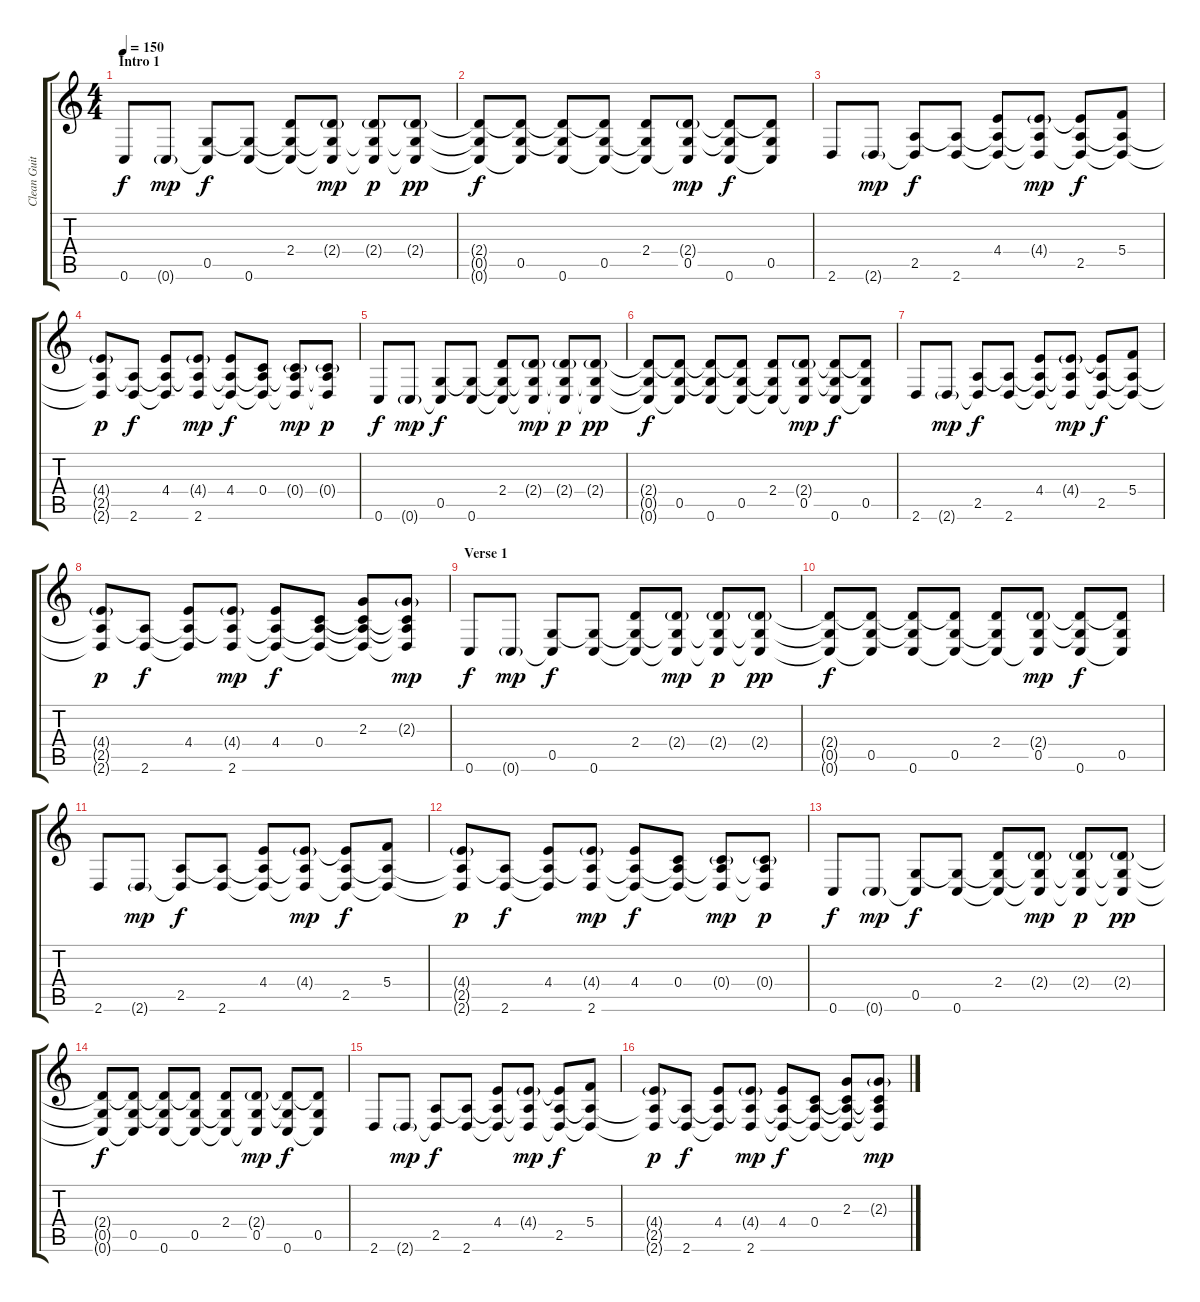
\track ("Clean Guitar 1" "Clean Guit") {instrument electricguitarclean}
\staff {score tabs}
\tuning (D4 A3 F3 C3 G2 C2) {hide}
\ts (4 4)
\section ("" "Intro 1")
\tempo 150
\clef g2
\ks c
0.6.8{dy f instrument electricguitarclean} 0.6{g}.8{dy mp} (0.5 0.6{t}).8{dy f} (0.5{t} 0.6).8 (2.4 0.5{t} 0.6{t}).8 (2.4{g} 0.5{t} 0.6{t}).8{dy mp} (2.4{g} 0.5{t} 0.6{t}).8{dy p} (2.4{g} 0.5{t} 0.6{t}).8{dy pp} |
(2.4{t} 0.5{t} 0.6{t}).8{dy f} (2.4{t} 0.5 0.6{t}).8 (2.4{t} 0.5{t} 0.6).8 (2.4{t} 0.5 0.6{t}).8 (2.4 0.5{t} 0.6{t}).8 (2.4{g} 0.5 0.6{t}).8{dy mp} (2.4{t} 0.5{t} 0.6).8{dy f} (2.4{t} 0.5 0.6{t}).8 |
2.6.8 2.6{g}.8{dy mp} (2.5 2.6{t}).8{dy f} (2.5{t} 2.6).8 (4.4 2.5{t} 2.6{t}).8 (4.4{g} 2.5{t} 2.6{t}).8{dy mp} (4.4{t} 2.5 2.6{t}).8{dy f} (5.4 2.5{t} 2.6{t}).8 |
(4.4{g} 2.5{t} 2.6{t}).8{dy p} (2.5{t} 2.6).8{dy f} (4.4 2.5{t} 2.6{t}).8 (4.4{g} 2.5{t} 2.6).8{dy mp} (4.4 2.5{t} 2.6{t}).8{dy f} (0.4 2.5{t} 2.6{t}).8 (0.4{g} 2.5{t} 2.6{t}).8{dy mp} (0.4{g} 2.5{t} 2.6{t}).8{dy p} |
0.6.8{dy f} 0.6{g}.8{dy mp} (0.5 0.6{t}).8{dy f} (0.5{t} 0.6).8 (2.4 0.5{t} 0.6{t}).8 (2.4{g} 0.5{t} 0.6{t}).8{dy mp} (2.4{g} 0.5{t} 0.6{t}).8{dy p} (2.4{g} 0.5{t} 0.6{t}).8{dy pp} |
(2.4{t} 0.5{t} 0.6{t}).8{dy f} (2.4{t} 0.5 0.6{t}).8 (2.4{t} 0.5{t} 0.6).8 (2.4{t} 0.5 0.6{t}).8 (2.4 0.5{t} 0.6{t}).8 (2.4{g} 0.5 0.6{t}).8{dy mp} (2.4{t} 0.5{t} 0.6).8{dy f} (2.4{t} 0.5 0.6{t}).8 |
2.6.8 2.6{g}.8{dy mp} (2.5 2.6{t}).8{dy f} (2.5{t} 2.6).8 (4.4 2.5{t} 2.6{t}).8 (4.4{g} 2.5{t} 2.6{t}).8{dy mp} (4.4{t} 2.5 2.6{t}).8{dy f} (5.4 2.5{t} 2.6{t}).8 |
(4.4{g} 2.5{t} 2.6{t}).8{dy p} (2.5{t} 2.6).8{dy f} (4.4 2.5{t} 2.6{t}).8 (4.4{g} 2.5{t} 2.6).8{dy mp} (4.4 2.5{t} 2.6{t}).8{dy f} (0.4 2.5{t} 2.6{t}).8 (2.3 0.4{t} 2.5{t} 2.6{t}).8 (2.3{g} 0.4{t} 2.5{t} 2.6{t}).8{dy mp} |
\section ("" "Verse 1")
0.6.8{dy f} 0.6{g}.8{dy mp} (0.5 0.6{t}).8{dy f} (0.5{t} 0.6).8 (2.4 0.5{t} 0.6{t}).8 (2.4{g} 0.5{t} 0.6{t}).8{dy mp} (2.4{g} 0.5{t} 0.6{t}).8{dy p} (2.4{g} 0.5{t} 0.6{t}).8{dy pp} |
(2.4{t} 0.5{t} 0.6{t}).8{dy f} (2.4{t} 0.5 0.6{t}).8 (2.4{t} 0.5{t} 0.6).8 (2.4{t} 0.5 0.6{t}).8 (2.4 0.5{t} 0.6{t}).8 (2.4{g} 0.5 0.6{t}).8{dy mp} (2.4{t} 0.5{t} 0.6).8{dy f} (2.4{t} 0.5 0.6{t}).8 |
2.6.8 2.6{g}.8{dy mp} (2.5 2.6{t}).8{dy f} (2.5{t} 2.6).8 (4.4 2.5{t} 2.6{t}).8 (4.4{g} 2.5{t} 2.6{t}).8{dy mp} (4.4{t} 2.5 2.6{t}).8{dy f} (5.4 2.5{t} 2.6{t}).8 |
(4.4{g} 2.5{t} 2.6{t}).8{dy p} (2.5{t} 2.6).8{dy f} (4.4 2.5{t} 2.6{t}).8 (4.4{g} 2.5{t} 2.6).8{dy mp} (4.4 2.5{t} 2.6{t}).8{dy f} (0.4 2.5{t} 2.6{t}).8 (0.4{g} 2.5{t} 2.6{t}).8{dy mp} (0.4{g} 2.5{t} 2.6{t}).8{dy p} |
0.6.8{dy f} 0.6{g}.8{dy mp} (0.5 0.6{t}).8{dy f} (0.5{t} 0.6).8 (2.4 0.5{t} 0.6{t}).8 (2.4{g} 0.5{t} 0.6{t}).8{dy mp} (2.4{g} 0.5{t} 0.6{t}).8{dy p} (2.4{g} 0.5{t} 0.6{t}).8{dy pp} |
(2.4{t} 0.5{t} 0.6{t}).8{dy f} (2.4{t} 0.5 0.6{t}).8 (2.4{t} 0.5{t} 0.6).8 (2.4{t} 0.5 0.6{t}).8 (2.4 0.5{t} 0.6{t}).8 (2.4{g} 0.5 0.6{t}).8{dy mp} (2.4{t} 0.5{t} 0.6).8{dy f} (2.4{t} 0.5 0.6{t}).8 |
2.6.8 2.6{g}.8{dy mp} (2.5 2.6{t}).8{dy f} (2.5{t} 2.6).8 (4.4 2.5{t} 2.6{t}).8 (4.4{g} 2.5{t} 2.6{t}).8{dy mp} (4.4{t} 2.5 2.6{t}).8{dy f} (5.4 2.5{t} 2.6{t}).8 |
(4.4{g} 2.5{t} 2.6{t}).8{dy p} (2.5{t} 2.6).8{dy f} (4.4 2.5{t} 2.6{t}).8 (4.4{g} 2.5{t} 2.6).8{dy mp} (4.4 2.5{t} 2.6{t}).8{dy f} (0.4 2.5{t} 2.6{t}).8 (2.3 0.4{t} 2.5{t} 2.6{t}).8 (2.3{g} 0.4{t} 2.5{t} 2.6{t}).8{dy mp}
